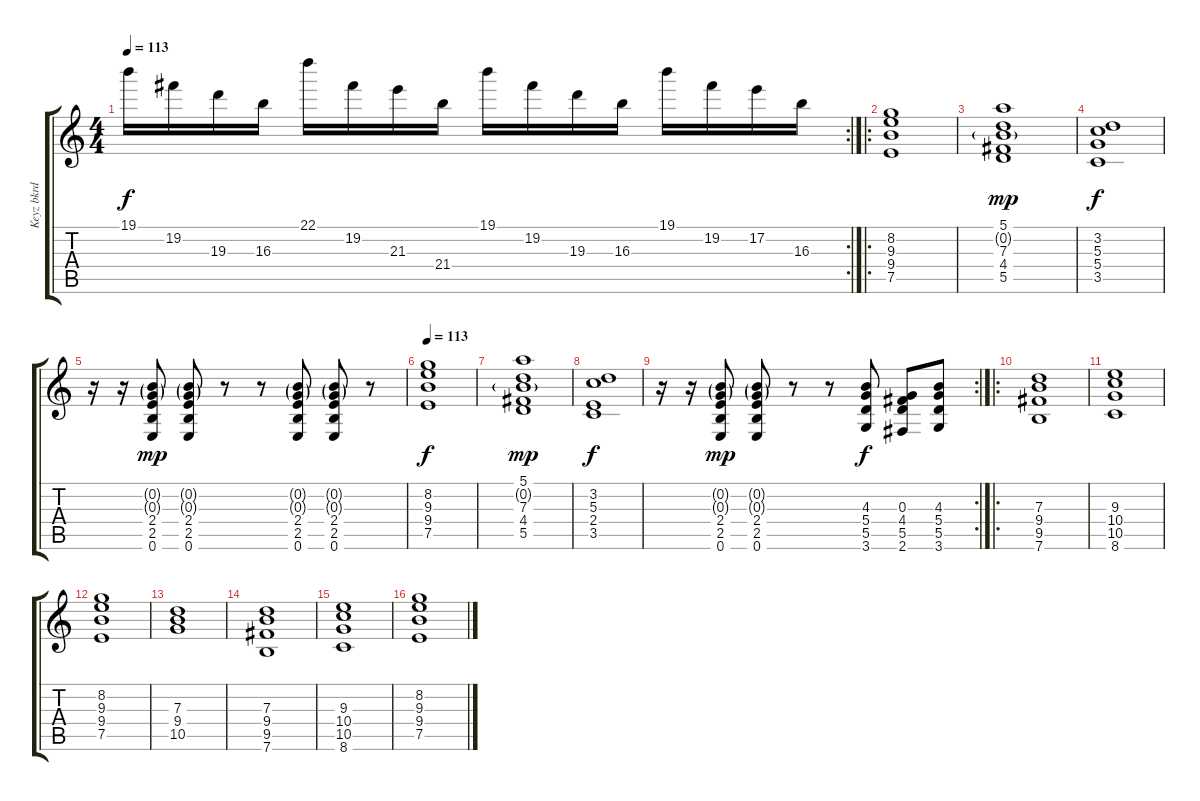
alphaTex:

\track ("Keyz bkrd" "Keyz bkrd") {instrument overdrivenguitar}
\staff {score tabs}
\tuning (E4 B3 G3 D3 A2 E2) {hide}
\rc 2
\ts (4 4)
\tempo 113
\clef g2
\ks c
19.1.16{dy f} 19.2.16 19.3.16 16.3.16 22.1.16 19.2.16 21.3.16 21.4.16 19.1.16 19.2.16 19.3.16 16.3.16 19.1.16 19.2.16 17.2.16 16.3.16 |
\ro
(8.2 9.3 9.4 7.5).1{volume 12 instrument pad8sweep} |
(5.1 0.2{g} 7.3 4.4 5.5).1{dy mp} |
(3.2 5.3 5.4 3.5).1{dy f} |
r.16 r.16 (0.2{g} 0.3{g} 2.4 2.5 0.6).8{dy mp} (0.2{g} 0.3{g} 2.4 2.5 0.6).8 r.8 r.8 (0.2{g} 0.3{g} 2.4 2.5 0.6).8 (0.2{g} 0.3{g} 2.4 2.5 0.6).8 r.8 |
\tempo 113
(8.2 9.3 9.4 7.5).1{dy f} |
(5.1 0.2{g} 7.3 4.4 5.5).1{dy mp} |
(3.2 5.3 2.4 3.5).1{dy f} |
\rc 2
r.16 r.16 (0.2{g} 0.3{g} 2.4 2.5 0.6).8{dy mp} (0.2{g} 0.3{g} 2.4 2.5 0.6).8 r.8 r.8 (4.3 5.4 5.5 3.6).8{dy f} (0.3 4.4 5.5 2.6).8 (4.3 5.4 5.5 3.6).8 |
\ro
(7.3 9.4 9.5 7.6).1{instrument choiraahs} |
(9.3 10.4 10.5 8.6).1 |
(8.2 9.3 9.4 7.5).1 |
(7.3 9.4 10.5).1 |
(7.3 9.4 9.5 7.6).1 |
(9.3 10.4 10.5 8.6).1 |
(8.2 9.3 9.4 7.5).1
